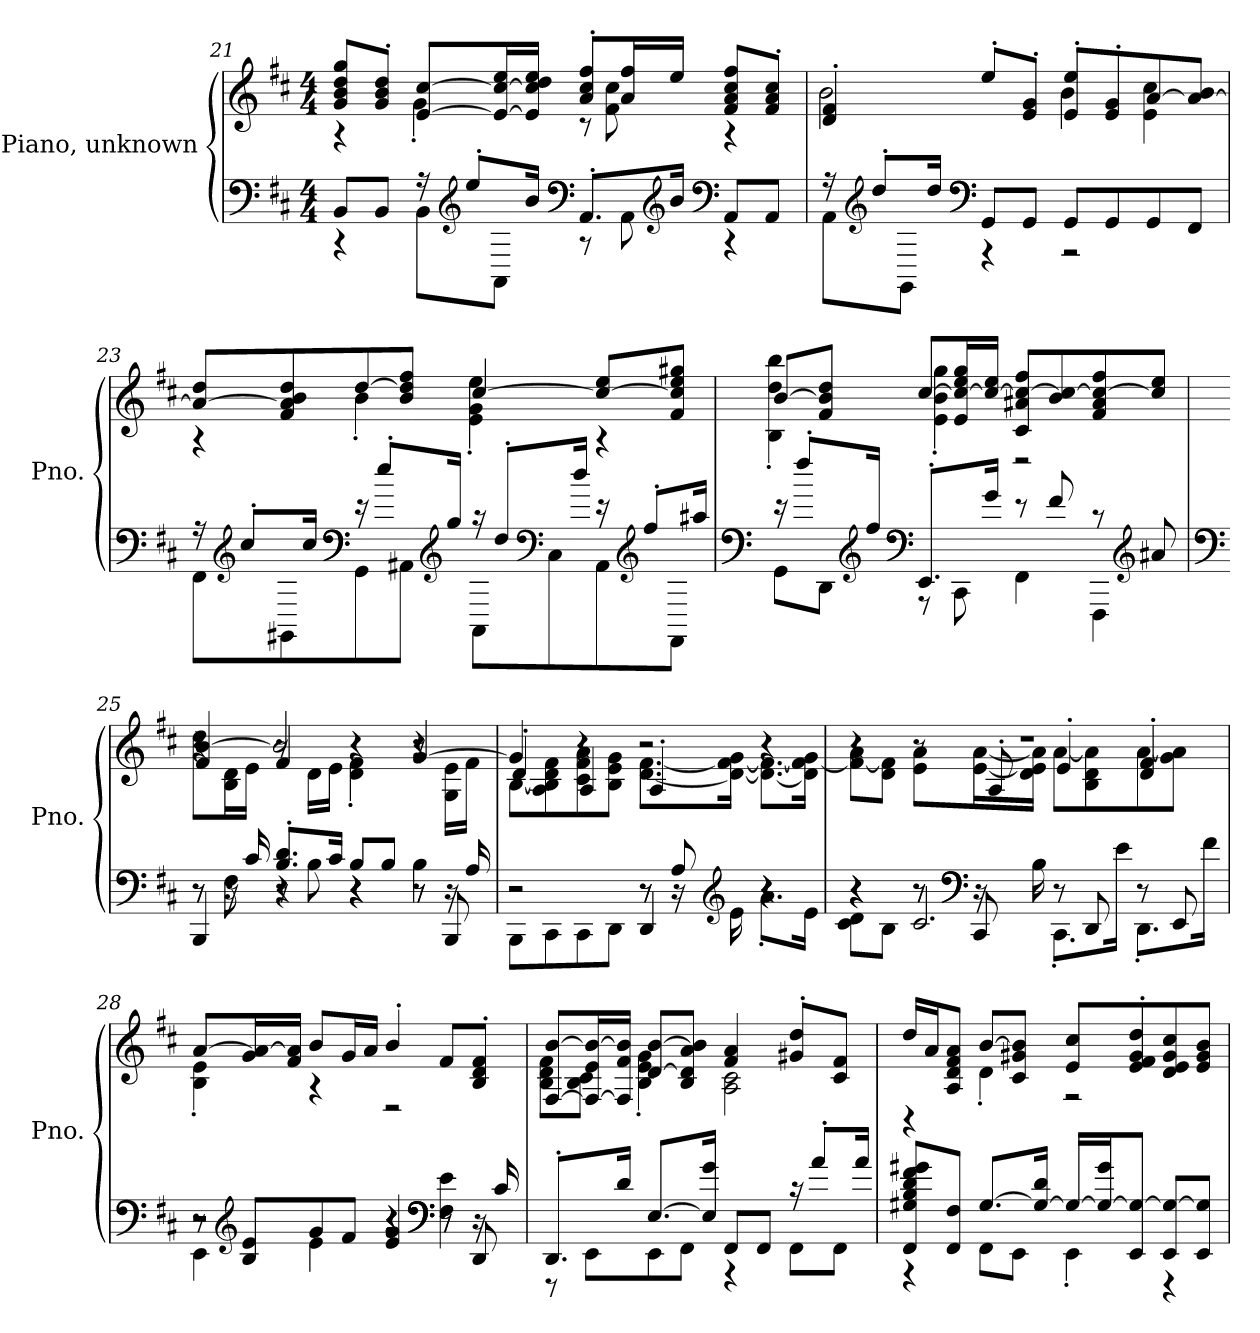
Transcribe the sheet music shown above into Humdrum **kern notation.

**kern	**kern
*part1	*part1
*staff2	*staff1
*I"Piano, unknown	*
*I'Pno.	*
*clefF4	*clefG2
*k[f#c#]	*k[f#c#]
*M4/4	*M4/4
=21	=21
*^	*^
8BB/L	4r	8g/ 8b/ 8dd/ 8gg/L	4r
8BB/J	.	8g/' 8b/' 8dd/'J	.
16r	8BB\L	[8e/ [8cc#/L	4g'\
*clefG2	*	*	*
8ee'/L	.	.	.
.	8AA\J	16e/_ 16cc#/_ 16ee/L	.
16b/Jk	.	16e/] 16cc#/] 16dd/ 16ee/JJ	.
*clefF4	*	*	*
8.AA'/L	8r	8a/' 8cc#/' 8ff#/'L	8r
.	8AA\	16a/ 16ff#/L	8f#\ 8cc#\
*clefG2	*	*	*
16b/Jk	.	16ee/JJ	.
*clefF4	*	*	*
8AA/L	4r	8f#/ 8a/ 8cc#/ 8ff#/L	4r
8AA/J	.	8f#/' 8a/' 8cc#/'J	.
!!LO:LB:g=z	!!
=22	=22	=22	=22
16r	8AA\L	4d/' 4f#/'	2b\
*clefG2	*	*	*
8dd'/L	.	.	.
.	8GG\J	.	.
16dd/Jk	.	.	.
*clefF4	*	*	*
8GG/L	4r	8ee'/L	.
8GG/J	.	8e/' 8g/'J	.
8GG/L	2r	8e/' 8ee/'L	4b\
8GG/	.	8e/' 8g/'	.
8GG/	.	[8a/	4e\ 4cc#\
8FF#/J	.	8a/_ 8b/J	.
=23	=23	=23	=23
16r	8FF#\L	8a/_ 8dd/L	4r
*clefG2	*	*	*
8cc#'/L	.	.	.
.	8GG#X\	8f#/ 8a/] 8b/ 8dd/	.
16cc#/Jk	.	.	.
*clefF4	*	*	*
16r	8GG#\	[8dd/	4b'\
8ee'/L	.	.	.
.	8AA#X\J	8b/ 8dd/] 8ff#/J	.
*clefG2	*	*	*
16gg/Jk	.	.	.
16r	8AA#\L	[4cc#/	4e\' 4g\' 4ee\'
8dd'/L	.	.	.
*clefF4	*	*	*
.	8C#\	.	.
16dd/Jk	.	.	.
16r	8AA#\	8cc#/_ 8ee/L	4r
*clefG2	*	*	*
8ff#'/L	.	.	.
.	8FF#\J	8f#/ 8cc#/] 8ee/ 8gg#X/J	.
16aa#X/Jk	.	.	.
!!LO:LB:g=z	!!
=24	=24	=24	=24
*clefF4	*	*	*
16r	8GG\L	[8b/L	4B\' 4dd\' 4bb\'
8ff#'/L	.	.	.
.	8DD\J	8f#/ 8b/] 8dd/J	.
*clefG2	*	*	*
16ff#/Jk	.	.	.
*clefF4	*	*	*
8.EE'/L	8r	[8cc#/L	4e\' 4b\' 4gg\'
.	8CC#\	16e/ 16cc#/_ 16ee/ 16gg/L	.
16g/Jk	.	16cc#/_ 16ee/JJ	.
8r	4FF#\	8c#/ 8a#X/ 8cc#/_ 8ff#/L	2r
8f#/	.	8b/ 8cc#/_	.
8r	4FFF#\	8f#/ 8a#/ 8cc#/_ 8ff#/	.
*clefG2	*	*	*
8a#X/	.	8cc#/] 8ee/J	.
*v	*v	*	*
*	*v	*v
=25	=25
*clefF4	*
*^	*^
*	*^	*	*^
8r	8r	4BBB/	4r	8dd\L	4f#/ [4b/
16r	8F#\	.	.	16B\ 16d\L	.
16c#/	.	.	.	16e\JJ	.
8.B/' 8.d/'L	8r	4r	4f#/	8r	2b/]
.	8B\	.	.	16d\LL	.
16c#/Jk	.	.	.	16e\JJ	.
8B/L	4r	4r	4r	4d\' 4f#\'	.
8B/J	.	.	.	.	.
8r	4B\	8r	[4g/	8r	4r
16r	.	8BBB/	.	16G\ 16e\LL	.
16A/	.	.	.	16f#\JJ	.
!!LO:PB:g=z	!!	!!
=26	=26	=26	=26	=26	=26
2r	8BBB\L	2r	4g/]	[8B\L	4d'/
.	8CC#\	.	.	8A\ 8B\] 8d\ 8f#\	.
.	8CC#\	.	4r	8c#\ 8f#\ 8a\	4A/
.	8DD\J	.	.	8B\ 8e\ 8g\J	.
8r	8r	4DD/	2r	[8.d\ [8.f#\L	4A'/
8A/	16r	.	.	.	.
*clefG2	*	*	*	*	*
.	16e\	.	.	16d\_ 16f#\_ 16g\Jk	.
4r	8.a'\L	4r	.	8.d\_ 8.f#\_L	4r
.	16e\Jk	.	.	16d\] 16f#\_ 16g\Jk	.
=27	=27	=27	=27	=27	=27
4r	8c#\ 8d\L	4r	1r	8f#\_ 8a\L	4r
.	8B\J	.	.	8d\ 8f#\]J	.
2.c#/	8r	8r	.	8e\ 8a\L	8r
*clefF4	*	*	*	*	*
.	16r	8CC#/	.	[16e\ [16a\L	8A'/
.	16B\	.	.	16d\ 16e\] 16a\]JJ	.
.	8.CC#'\L	8r	.	[8a\L	4e'/
.	.	8DD/	.	8B\ 8d\ 8a\]	.
.	16e\Jk	.	.	.	.
.	8.DD'\L	8r	.	[8a\	4d/' 4f#/'
.	.	8EE/	.	8g\ 8a\]J	.
.	16f#\Jk	.	.	.	.
*	*	*	*	*v	*v
!!LO:LB:g=z
=28	=28	=28	=28	=28
8r	4EE\	2r	[8a/L	4B\' 4e\'
*clefG2	*	*	*	*
8B/ 8e/L	.	.	16g/ 16a/_L	.
.	.	.	16f#/ 16a/]JJ	.
8g/	4e\	.	8b/L	4r
8f#/J	.	.	16g/L	.
.	.	.	16a/JJ	.
4e/ 4g/	4r	4r	4b'/	2r
*clefF4	*	*	*	*
8r	4F#\ 4e\	8r	8f#/L	.
16r	.	8DD/	8B/' 8d/' 8f#/'J	.
16c#/	.	.	.	.
*	*v	*v	*	*
=29	=29	=29	=29
8.DD'/L	8r	[8F#/ [8b/L	8B\ 8d\ 8f#\L
.	8EE\L	16F#/_ 16e/ 16b/_L	8B\ 8c#\J
16d/Jk	.	16F#/] 16f#/ 16b/]JJ	.
[8.E/L	8EE\	[8d/ [8b/L	4B\' 4e\' 4g\'
.	8FF#\J	8B/ 8d/] 8a/ 8b/]J	.
16E/] 16g/Jk	.	.	.
8FF#/L	4r	4f#/ 4a/	2A\ 2c#\
8FF#/J	.	.	.
16r	8FF#\L	8g#X/' 8dd/'L	.
8a'/L	.	.	.
.	8FF#\J	8c#/ 8f#/J	.
16a/Jk	.	.	.
!!LO:LB:g=z	!!
=30	=30	=30	=30
8FF#/ 8G#X/ 8B/ 8d/ 8f#/ 8g#X/L	4r	16dd/LL	4r
.	.	16a/J	.
8FF#/ 8F#/J	.	8A/ 8d/ 8f#/ 8a/J	.
[8.G#/L	8FF#\L	[8b/L	4d'\
.	8EE\J	8c#/ 8g#X/ 8b/]J	.
16G#/_ 16d/Jk	.	.	.
16G#/LL_	4EE'\	8e/ 8cc#/L	2r
16G#/_ 16g#/J	.	.	.
8EE/ 8G#/_J	.	8e/' 8f#/' 8g#/' 8dd/'	.
8EE/ 8G#/_L	4r	8d/ 8e/ 8g#/ 8cc#/	.
8EE/ 8G#/]J	.	8e/ 8g#/ 8b/J	.
*v	*v	*	*
*	*v	*v
=	=
*-	*-
